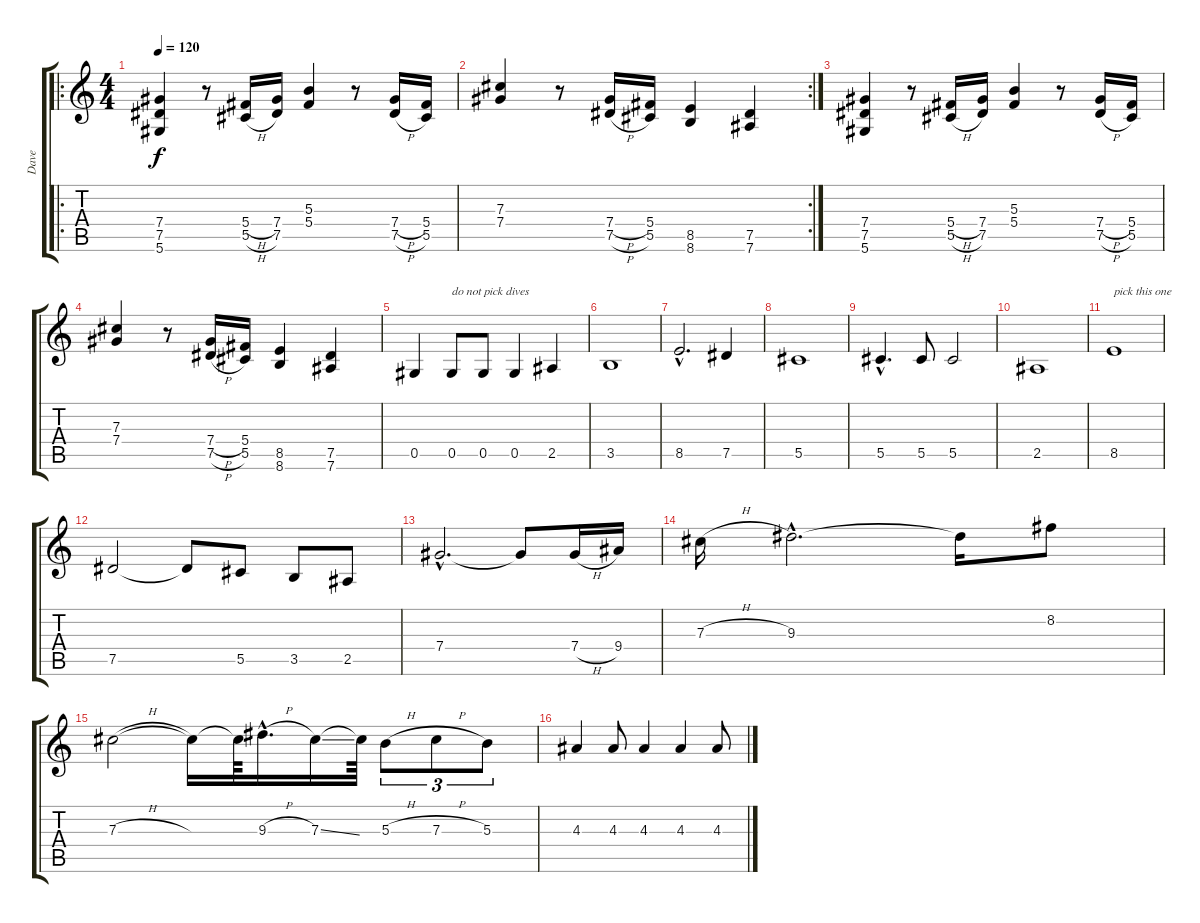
\track ("Dave" "Dave") {instrument distortionguitar}
\staff {score tabs}
\tuning (Eb4 Bb3 Gb3 Db3 Ab2 Eb2) {hide}
\ro
\ts (4 4)
\tempo 120
\clef g2
\ks c
(7.4 7.5 5.6).4{dy f} r.8 (5.4{h} 5.5{h}).16 (7.4 7.5).16 (5.3 5.4).4 r.8 (7.4{h} 7.5{h}).16 (5.4 5.5).16 |
\rc 2
(7.3 7.4).4 r.8 (7.4{h} 7.5{h}).16 (5.4 5.5).16 (8.5 8.6).4 (7.5 7.6).4 |
(7.4 7.5 5.6).4 r.8 (5.4{h} 5.5{h}).16 (7.4 7.5).16 (5.3 5.4).4 r.8 (7.4{h} 7.5{h}).16 (5.4 5.5).16 |
(7.3 7.4).4 r.8 (7.4{h} 7.5{h}).16 (5.4 5.5).16 (8.5 8.6).4 (7.5 7.6).4 |
0.5.4 0.5.8{txt "do not pick dives"} 0.5.8 0.5.4 2.5.4 |
3.5.1 |
8.5{hac}.2{d} 7.5.4 |
5.5.1 |
5.5{hac}.4{d} 5.5.8 5.5.2 |
2.5.1 |
8.5.1{txt "pick this one"} |
7.5.2 7.5{t}.8 5.5.8 3.5.8 2.5.8 |
7.4{hac}.2{d} 7.4{t}.8 7.4{h}.16 9.4.16 |
7.3{h}.16 9.3{hac}.2{d} 9.3{t}.16 8.2.8 |
7.3{h}.2 7.3{t}.16 7.3{t}.64 9.3{h hac}.16{d} 7.3{ss}.16 7.3{t}.64 5.3{h}.8{tu (3 2)} 7.3{h}.8{tu (3 2)} 5.3.8{tu (3 2)} |
4.3.4 4.3.8 4.3.4 4.3.4 4.3.8
